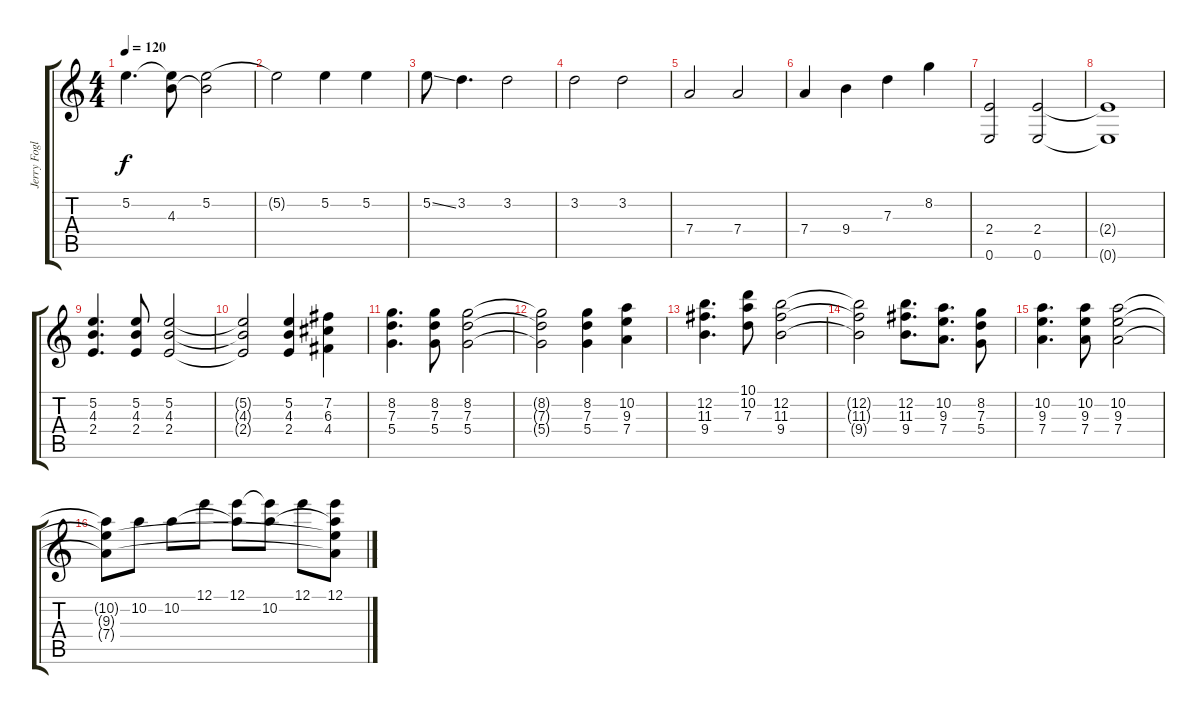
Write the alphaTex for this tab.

\track ("Jerry Fogle" "Jerry Fogl") {instrument distortionguitar}
\staff {score tabs}
\tuning (E4 B3 G3 D3 A2 E2) {hide}
\ts (4 4)
\tempo 120
\clef g2
\ks c
5.2.4{d dy f} (5.2{t} 4.3).8 (5.2 4.3{t}).2 |
5.2{t}.2 5.2.4 5.2.4 |
5.2{ss}.8 3.2.4{d} 3.2.2 |
3.2.2 3.2.2 |
7.4.2 7.4.2 |
7.4.4 9.4.4 7.3.4 8.2.4 |
(2.4 0.6).2 (2.4 0.6).2 |
(2.4{t} 0.6{t}).1 |
(5.2 4.3 2.4).4{d} (5.2 4.3 2.4).8 (5.2 4.3 2.4).2 |
(5.2{t} 4.3{t} 2.4{t}).2 (5.2 4.3 2.4).4 (7.2 6.3 4.4).4 |
(8.2 7.3 5.4).4{d} (8.2 7.3 5.4).8 (8.2 7.3 5.4).2 |
(8.2{t} 7.3{t} 5.4{t}).2 (8.2 7.3 5.4).4 (10.2 9.3 7.4).4 |
(12.2 11.3 9.4).4{d} (10.1 10.2 7.3).8 (12.2 11.3 9.4).2 |
(12.2{t} 11.3{t} 9.4{t}).2 (12.2 11.3 9.4).8{d} (10.2 9.3 7.4).8{d} (8.2 7.3 5.4).8 |
(10.2 9.3 7.4).4{d} (10.2 9.3 7.4).8 (10.2 9.3 7.4).2 |
(10.2{t} 9.3{t} 7.4{t}).8 10.2.8 10.2.8 12.1.8 (12.1 10.2{t}).8 (12.1{t} 10.2).8 12.1.8 (12.1 10.2{t} 9.3{t} 7.4{t}).8
